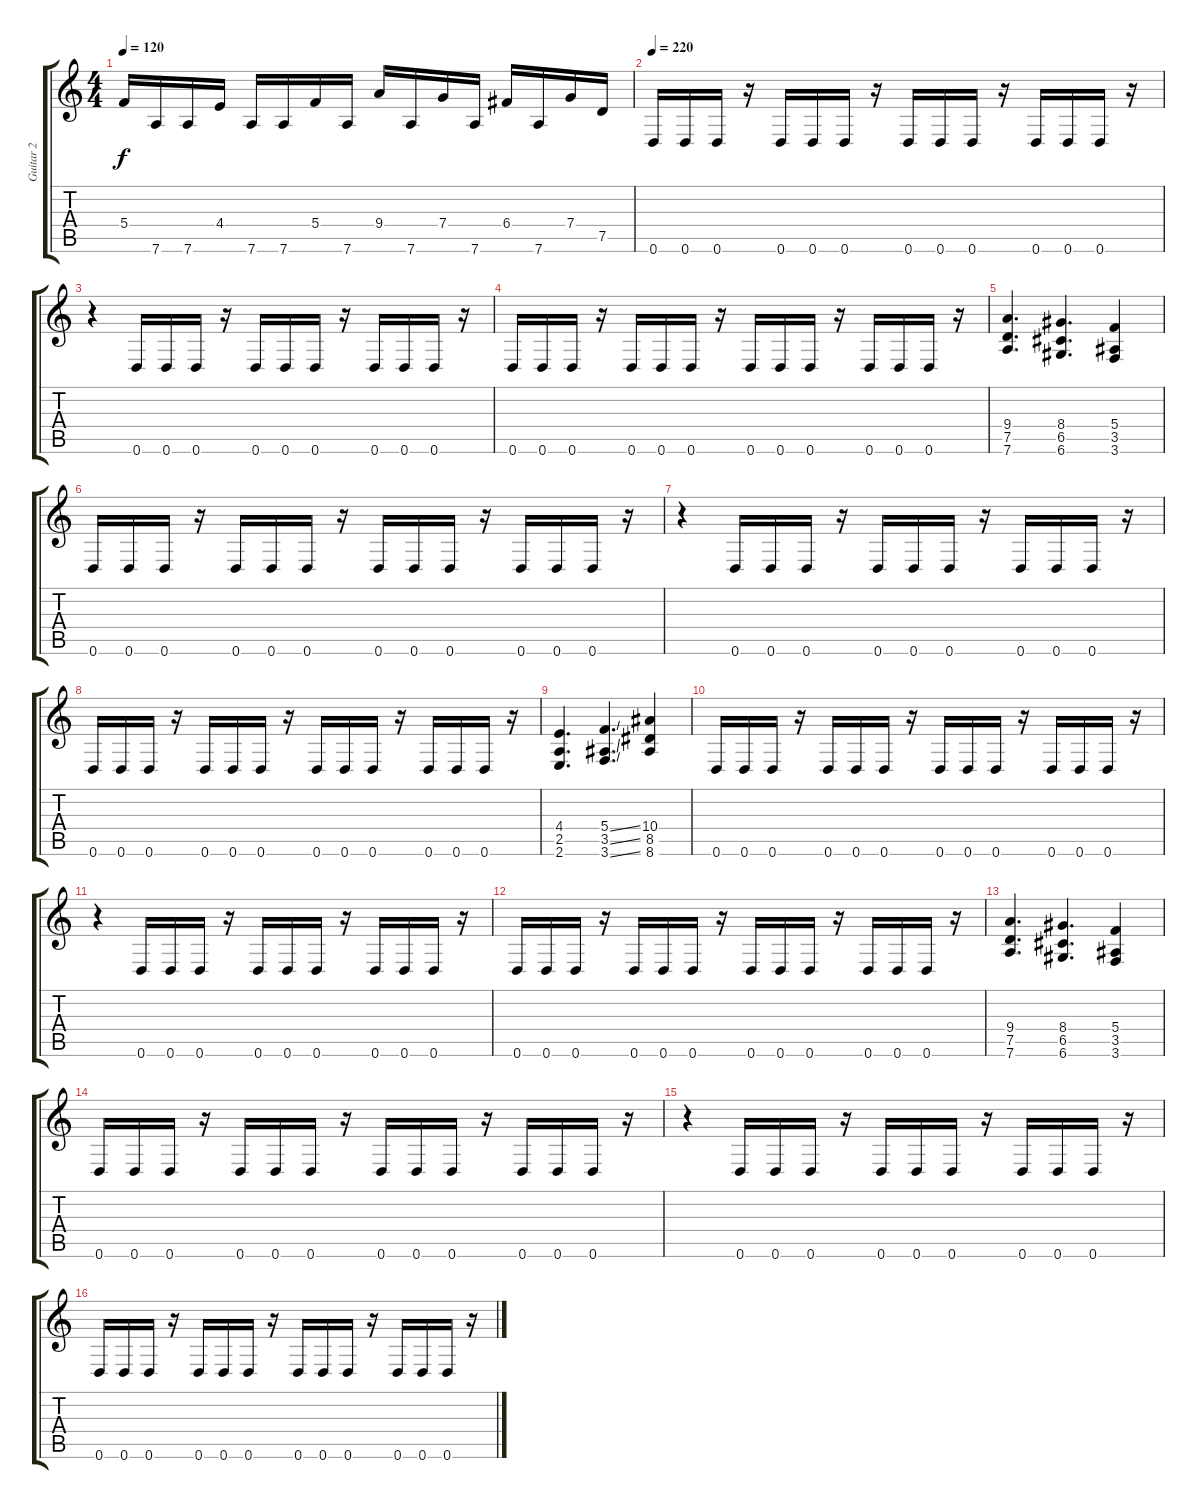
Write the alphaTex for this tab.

\track ("Guitar 2" "Guitar 2") {instrument distortionguitar}
\staff {score tabs}
\tuning (D4 A3 F3 C3 G2 D2) {hide}
\ts (4 4)
\tempo 120
\clef g2
\ks c
5.4.16{dy f} 7.6.16 7.6.16 4.4.16 7.6.16 7.6.16 5.4.16 7.6.16 9.4.16 7.6.16 7.4.16 7.6.16 6.4.16 7.6.16 7.4.16 7.5.16 |
\tempo 220
0.6.16 0.6.16 0.6.16 r.16 0.6.16 0.6.16 0.6.16 r.16 0.6.16 0.6.16 0.6.16 r.16 0.6.16 0.6.16 0.6.16 r.16 |
r.4 0.6.16 0.6.16 0.6.16 r.16 0.6.16 0.6.16 0.6.16 r.16 0.6.16 0.6.16 0.6.16 r.16 |
0.6.16 0.6.16 0.6.16 r.16 0.6.16 0.6.16 0.6.16 r.16 0.6.16 0.6.16 0.6.16 r.16 0.6.16 0.6.16 0.6.16 r.16 |
(9.4 7.5 7.6).4{d} (8.4 6.5 6.6).4{d} (5.4 3.5 3.6).4 |
0.6.16 0.6.16 0.6.16 r.16 0.6.16 0.6.16 0.6.16 r.16 0.6.16 0.6.16 0.6.16 r.16 0.6.16 0.6.16 0.6.16 r.16 |
r.4 0.6.16 0.6.16 0.6.16 r.16 0.6.16 0.6.16 0.6.16 r.16 0.6.16 0.6.16 0.6.16 r.16 |
0.6.16 0.6.16 0.6.16 r.16 0.6.16 0.6.16 0.6.16 r.16 0.6.16 0.6.16 0.6.16 r.16 0.6.16 0.6.16 0.6.16 r.16 |
(4.4 2.5 2.6).4{d} (5.4{ss} 3.5{ss} 3.6{ss}).4{d} (10.4 8.5 8.6).4 |
0.6.16 0.6.16 0.6.16 r.16 0.6.16 0.6.16 0.6.16 r.16 0.6.16 0.6.16 0.6.16 r.16 0.6.16 0.6.16 0.6.16 r.16 |
r.4 0.6.16 0.6.16 0.6.16 r.16 0.6.16 0.6.16 0.6.16 r.16 0.6.16 0.6.16 0.6.16 r.16 |
0.6.16 0.6.16 0.6.16 r.16 0.6.16 0.6.16 0.6.16 r.16 0.6.16 0.6.16 0.6.16 r.16 0.6.16 0.6.16 0.6.16 r.16 |
(9.4 7.5 7.6).4{d} (8.4 6.5 6.6).4{d} (5.4 3.5 3.6).4 |
0.6.16 0.6.16 0.6.16 r.16 0.6.16 0.6.16 0.6.16 r.16 0.6.16 0.6.16 0.6.16 r.16 0.6.16 0.6.16 0.6.16 r.16 |
r.4 0.6.16 0.6.16 0.6.16 r.16 0.6.16 0.6.16 0.6.16 r.16 0.6.16 0.6.16 0.6.16 r.16 |
0.6.16 0.6.16 0.6.16 r.16 0.6.16 0.6.16 0.6.16 r.16 0.6.16 0.6.16 0.6.16 r.16 0.6.16 0.6.16 0.6.16 r.16
